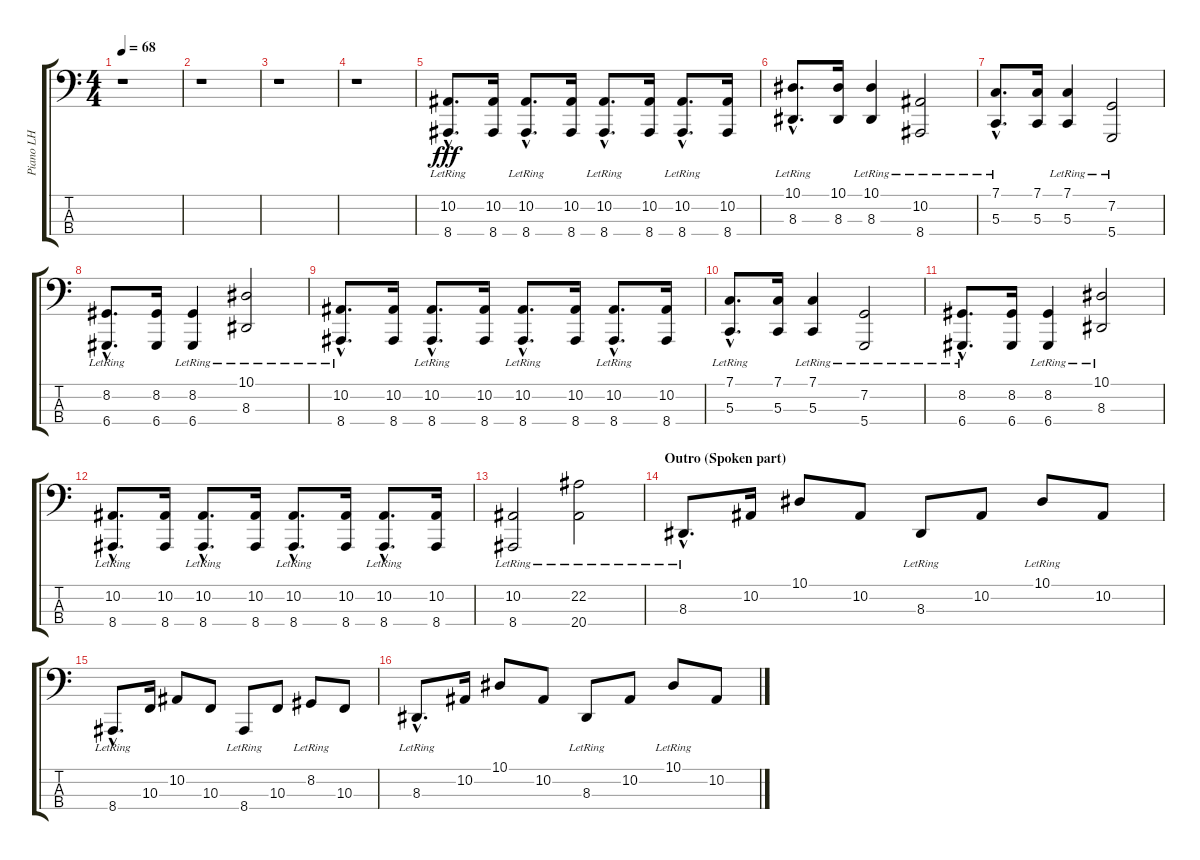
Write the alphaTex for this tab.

\track ("Piano LH" "Piano LH") {instrument brightacousticpiano}
\staff {score tabs}
\tuning (F2 C2 G1 D1) {hide}
\ts (4 4)
\tempo 68
\clef f4
\ks c
r.1{dy fff} |
r.1 |
r.1 |
r.1 |
(10.2{hac lr} 8.4{hac lr}).8{d} (10.2 8.4).16 (10.2{hac lr} 8.4{hac lr}).8{d} (10.2 8.4).16 (10.2{hac lr} 8.4{hac lr}).8{d} (10.2 8.4).16 (10.2{hac lr} 8.4{hac lr}).8{d} (10.2 8.4).16 |
(10.1{hac lr} 8.3{hac lr}).8{d} (10.1 8.3).16 (10.1{lr} 8.3{lr}).4 (10.2{lr} 8.4{lr}).2 |
(7.1{hac lr} 5.3{hac lr}).8{d} (7.1 5.3).16 (7.1{lr} 5.3{lr}).4 (7.2{lr} 5.4{lr}).2 |
(8.2{hac lr} 6.4{hac lr}).8{d} (8.2 6.4).16 (8.2{lr} 6.4{lr}).4 (10.1{lr} 8.3{lr}).2 |
(10.2{hac lr} 8.4{hac lr}).8{d} (10.2 8.4).16 (10.2{hac lr} 8.4{hac lr}).8{d} (10.2 8.4).16 (10.2{hac lr} 8.4{hac lr}).8{d} (10.2 8.4).16 (10.2{hac lr} 8.4{hac lr}).8{d} (10.2 8.4).16 |
(7.1{hac lr} 5.3{hac lr}).8{d} (7.1 5.3).16 (7.1{lr} 5.3{lr}).4 (7.2{lr} 5.4{lr}).2 |
(8.2{hac lr} 6.4{hac lr}).8{d} (8.2 6.4).16 (8.2{lr} 6.4{lr}).4 (10.1{lr} 8.3{lr}).2 |
(10.2{hac lr} 8.4{hac lr}).8{d} (10.2 8.4).16 (10.2{hac lr} 8.4{hac lr}).8{d} (10.2 8.4).16 (10.2{hac lr} 8.4{hac lr}).8{d} (10.2 8.4).16 (10.2{hac lr} 8.4{hac lr}).8{d} (10.2 8.4).16 |
(10.2{lr} 8.4{lr}).2 (22.2{lr} 20.4{lr}).2 |
\section ("" "Outro (Spoken part)")
8.3{hac lr}.8{d} 10.2.16 10.1.8 10.2.8 8.3{lr}.8 10.2.8 10.1{lr}.8 10.2.8 |
8.4{hac lr}.8{d} 10.3.16 10.2.8 10.3.8 8.4{lr}.8 10.3.8 8.2{lr}.8 10.3.8 |
8.3{hac lr}.8{d} 10.2.16 10.1.8 10.2.8 8.3{lr}.8 10.2.8 10.1{lr}.8 10.2.8
